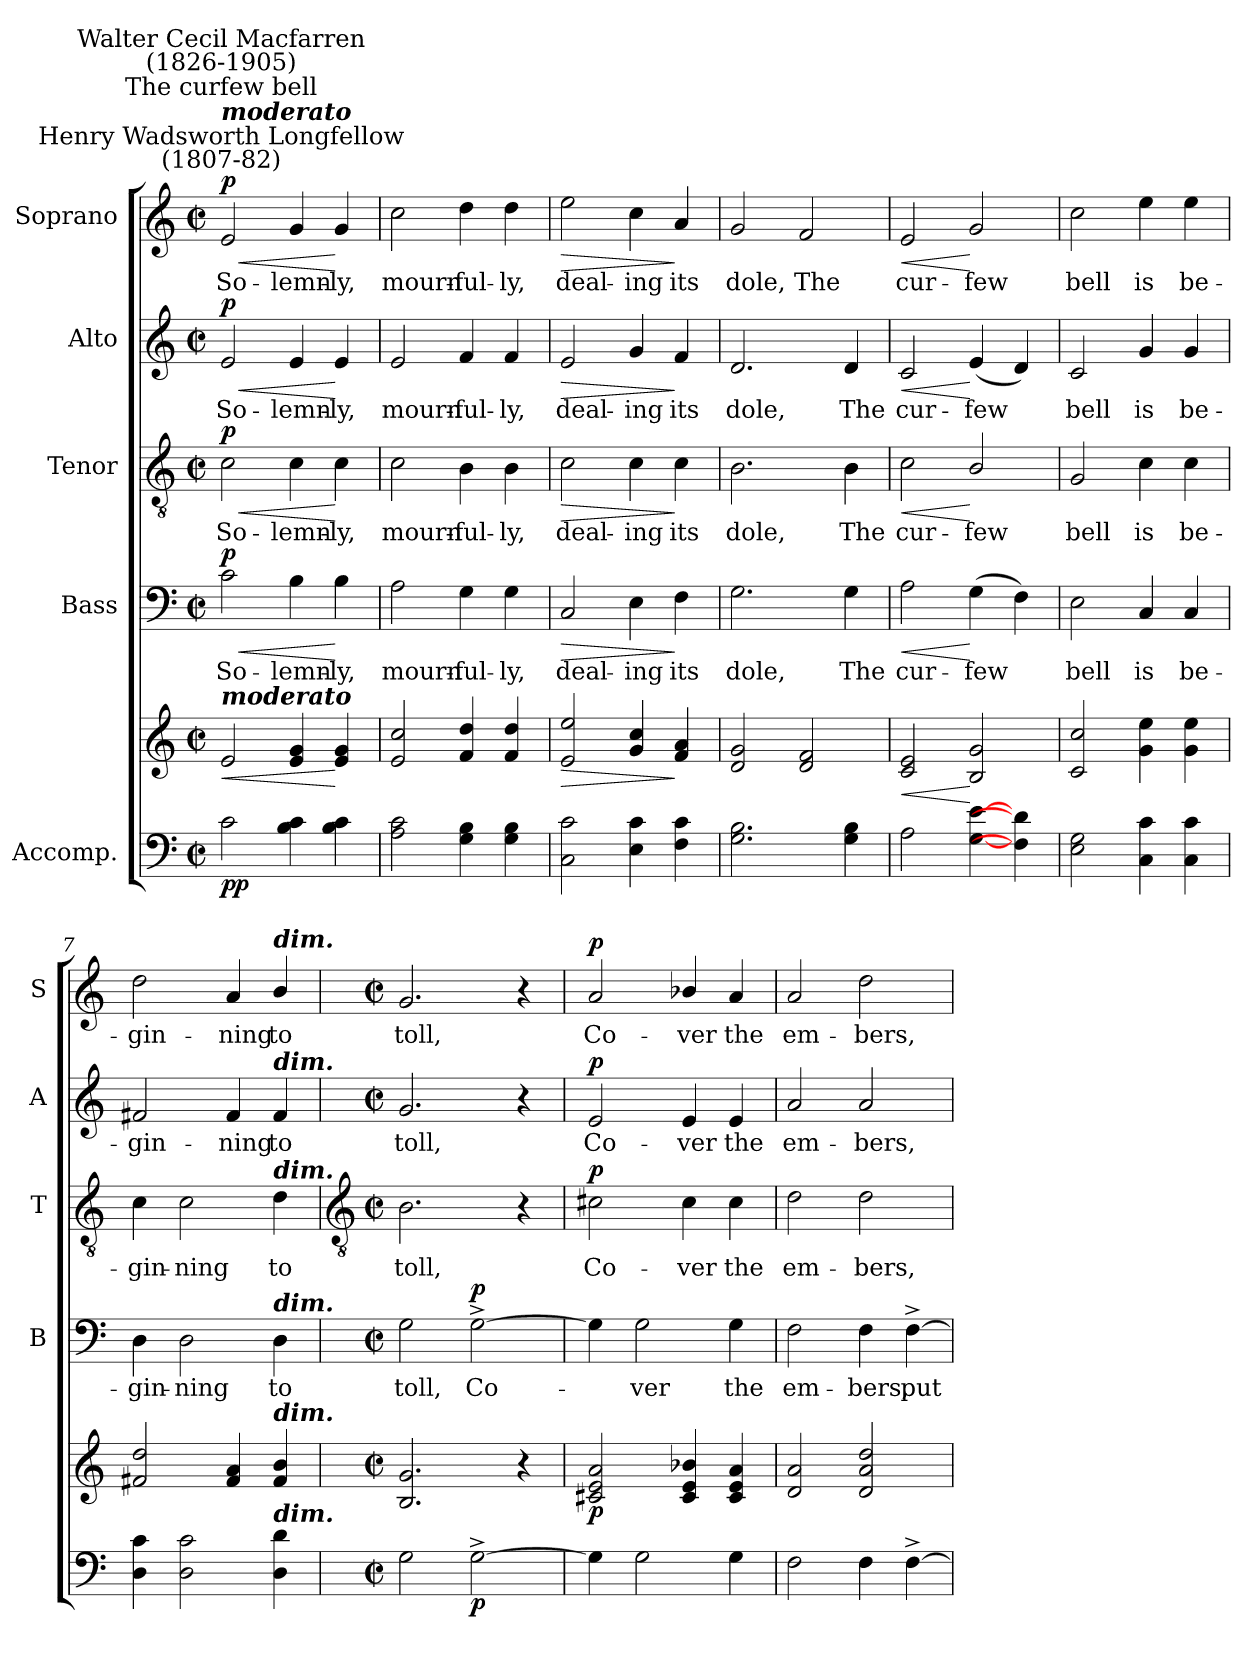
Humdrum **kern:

**kern	**kern	**dynam	**kern	**text	**dynam	**kern	**text	**dynam	**kern	**text	**dynam	**kern	**text	**dynam
*part5	*part5	*part5	*part4	*part4	*part4	*part3	*part3	*part3	*part2	*part2	*part2	*part1	*part1	*part1
*staff6	*staff5	*staff5/6	*staff4	*staff4	*staff4	*staff3	*staff3	*staff3	*staff2	*staff2	*staff2	*staff1	*staff1	*staff1
*I"Accomp.	*	*	*I"Bass	*	*	*I"Tenor	*	*	*I"Alto	*	*	*I"Soprano	*	*
*	*	*	*I'B	*	*	*I'T	*	*	*I'A	*	*	*I'S	*	*
*clefF4	*clefG2	*	*clefF4	*	*	*clefGv2	*	*	*clefG2	*	*	*clefG2	*	*
*k[]	*k[]	*	*k[]	*	*	*k[]	*	*	*k[]	*	*	*k[]	*	*
*C:	*C:	*	*C:	*	*	*C:	*	*	*C:	*	*	*C:	*	*
*M2/2	*M2/2	*	*M2/2	*	*	*M2/2	*	*	*M2/2	*	*	*M2/2	*	*
*met(c|)	*met(c|)	*	*met(c|)	*	*	*met(c|)	*	*	*met(c|)	*	*	*met(c|)	*	*
*MM152	*MM152	*	*MM152	*	*	*MM152	*	*	*MM152	*	*	*MM152	*	*
=1	=1	=1	=1	=1	=1	=1	=1	=1	=1	=1	=1	=1	=1	=1
!	!	!	!	!	!	!	!	!	!	!	!	!LO:TX:a:cj:t=Henry Wadsworth Longfellow\n(1807-82)	!	!
!	!	!	!	!	!	!	!	!	!	!	!	!LO:TX:a:Bi:t=moderato	!	!
!	!	!	!	!	!	!	!	!	!	!	!	!LO:TX:a:cj:t=The curfew bell	!	!
!	!	!	!	!	!	!	!	!	!	!	!	!LO:TX:a:cj:t=Walter Cecil Macfarren\n(1826-1905)	!	!
!	!LO:TX:a:Bi:t=moderato	!	!	!	!	!	!	!	!	!	!	!	!	!
!	!	!LO:HP:b	!	!LO:LY:b	!LO:HP:b	!	!LO:LY:b	!LO:HP:b	!	!LO:LY:b	!LO:HP:b	!	!LO:LY:b	!LO:HP:b
!	!	!LO:DY:n=1:b=2	!	!	!	!	!	!	!	!	!	!	!	!
!	!	!LO:DY:n=2:b	!	!	!LO:DY:n=1:b	!	!	!LO:DY:n=1:b	!	!	!LO:DY:n=1:b	!	!	!LO:DY:n=1:b
2c	2e	< p p	2c	So-	< p	2c	So-	< p	2e	So-	< p	2e	So-	< p
!	!	!	!	!LO:LY:b	!	!	!LO:LY:b	!	!	!LO:LY:b	!	!	!LO:LY:b	!
4B 4c	4e 4g	.	4B	-lemn-	.	4c	-lemn-	.	4e	-lemn-	.	4g	-lemn-	.
!	!	!	!	!LO:LY:b	!	!	!LO:LY:b	!	!	!LO:LY:b	!	!	!LO:LY:b	!
4B 4c	4e 4g	[	4B	-ly,	[	4c	-ly,	[	4e	-ly,	[	4g	-ly,	[
=2	=2	=2	=2	=2	=2	=2	=2	=2	=2	=2	=2	=2	=2	=2
!	!	!	!	!LO:LY:b	!	!	!LO:LY:b	!	!	!LO:LY:b	!	!	!LO:LY:b	!
2A 2c	2e 2cc	.	2A	mourn-	.	2c	mourn-	.	2e	mourn-	.	2cc	mourn-	.
!	!	!	!	!LO:LY:b	!	!	!LO:LY:b	!	!	!LO:LY:b	!	!	!LO:LY:b	!
4G 4B	4f 4dd	.	4G	-ful-	.	4B	-ful-	.	4f	-ful-	.	4dd	-ful-	.
!	!	!	!	!LO:LY:b	!	!	!LO:LY:b	!	!	!LO:LY:b	!	!	!LO:LY:b	!
4G 4B	4f 4dd	.	4G	-ly,	.	4B	-ly,	.	4f	-ly,	.	4dd	-ly,	.
=3	=3	=3	=3	=3	=3	=3	=3	=3	=3	=3	=3	=3	=3	=3
!	!	!LO:HP:b	!	!LO:LY:b	!LO:HP:b	!	!LO:LY:b	!LO:HP:b	!	!LO:LY:b	!LO:HP:b	!	!LO:LY:b	!LO:HP:b
2C 2c	2e 2ee	>	2C	deal-	>	2c	deal-	>	2e	deal-	>	2ee	deal-	>
!	!	!	!	!LO:LY:b	!	!	!LO:LY:b	!	!	!LO:LY:b	!	!	!LO:LY:b	!
4E 4c	4g 4cc	.	4E	-ing	.	4c	-ing	.	4g	-ing	.	4cc	-ing	.
!	!	!	!	!LO:LY:b	!	!	!LO:LY:b	!	!	!LO:LY:b	!	!	!LO:LY:b	!
4F 4c	4f 4a	]	4F	its	]	4c	its	]	4f	its	]	4a	its	]
=4	=4	=4	=4	=4	=4	=4	=4	=4	=4	=4	=4	=4	=4	=4
!	!	!	!	!LO:LY:b	!	!	!LO:LY:b	!	!	!LO:LY:b	!	!	!LO:LY:b	!
2.G 2.B	2d 2g	.	2.G	dole,	.	2.B	dole,	.	2.d	dole,	.	2g	dole,	.
!	!	!	!	!	!	!	!	!	!	!	!	!	!LO:LY:b	!
.	2d 2f	.	.	.	.	.	.	.	.	.	.	2f	The	.
!	!	!	!	!LO:LY:b	!	!	!LO:LY:b	!	!	!LO:LY:b	!	!	!	!
4G 4B	.	.	4G	The	.	4B	The	.	4d	The	.	.	.	.
=5	=5	=5	=5	=5	=5	=5	=5	=5	=5	=5	=5	=5	=5	=5
!	!	!LO:HP:b	!	!LO:LY:b	!LO:HP:b	!	!LO:LY:b	!LO:HP:b	!	!LO:LY:b	!LO:HP:b	!	!LO:LY:b	!LO:HP:b
2A	2c 2e	<	2A	cur-	<	2c	cur-	<	2c	cur-	<	2e	cur-	<
!	!	!	!	!LO:LY:b	!	!	!LO:LY:b	!	!	!LO:LY:b	!	!	!LO:LY:b	!
[4G [4e	2B 2g	[	(>4G	-few	[	2B/	-few	[	(<4e	-few	[	2g	-few	[
4F] 4d]	.	.	4F)	.	.	.	.	.	4d)	.	.	.	.	.
=6	=6	=6	=6	=6	=6	=6	=6	=6	=6	=6	=6	=6	=6	=6
!	!	!	!	!LO:LY:b	!	!	!LO:LY:b	!	!	!LO:LY:b	!	!	!LO:LY:b	!
2E 2G	2c 2cc	.	2E	bell	.	2G	bell	.	2c	bell	.	2cc	bell	.
!	!	!	!	!LO:LY:b	!	!	!LO:LY:b	!	!	!LO:LY:b	!	!	!LO:LY:b	!
4C 4c	4g 4ee	.	4C	is	.	4c	is	.	4g	is	.	4ee	is	.
!	!	!	!	!LO:LY:b	!	!	!LO:LY:b	!	!	!LO:LY:b	!	!	!LO:LY:b	!
4C 4c	4g 4ee	.	4C	be-	.	4c	be-	.	4g	be-	.	4ee	be-	.
=7	=7	=7	=7	=7	=7	=7	=7	=7	=7	=7	=7	=7	=7	=7
!	!	!	!	!LO:LY:b	!	!	!LO:LY:b	!	!	!LO:LY:b	!	!	!LO:LY:b	!
4D 4c	2f#X 2dd	.	4D	-gin-	.	4c	-gin-	.	2f#X	-gin-	.	2dd	-gin-	.
!	!	!	!	!LO:LY:b	!	!	!LO:LY:b	!	!	!	!	!	!	!
2D 2c	.	.	2D	-ning	.	2c	-ning	.	.	.	.	.	.	.
!	!	!	!	!	!	!	!	!	!	!LO:LY:b	!	!	!LO:LY:b	!
.	4f# 4a	.	.	.	.	.	.	.	4f#	-ning	.	4a	-ning	.
!	!	!	!	!	!	!	!	!	!	!	!	!LO:TX:a:Bi:t=dim.	!	!
!	!	!	!	!	!	!	!	!	!LO:TX:a:Bi:t=dim.	!	!	!	!	!
!	!	!	!	!	!	!LO:TX:a:Bi:t=dim.	!	!	!	!	!	!	!	!
!	!	!	!LO:TX:a:Bi:t=dim.	!	!	!	!	!	!	!	!	!	!	!
!	!LO:TX:a:Bi:t=dim.	!	!	!	!	!	!	!	!	!	!	!	!	!
!LO:TX:a:Bi:t=dim.	!	!	!	!	!	!	!	!	!	!	!	!	!	!
!	!	!	!	!LO:LY:b	!	!	!LO:LY:b	!	!	!LO:LY:b	!	!	!LO:LY:b	!
4D\ 4d\	4f#/ 4b/	.	4D	to	.	4d	to	.	4f#	to	.	4b/	to	.
!!LO:LB:g=z
=8	=8	=8	=8	=8	=8	=8	=8	=8	=8	=8	=8	=8	=8	=8
*	*	*	*	*	*	*clefGv2	*	*	*	*	*	*	*	*
*M2/2	*M2/2	*	*M2/2	*	*	*M2/2	*	*	*M2/2	*	*	*M2/2	*	*
*met(c|)	*met(c|)	*	*met(c|)	*	*	*met(c|)	*	*	*met(c|)	*	*	*met(c|)	*	*
!	!	!	!	!LO:LY:b	!	!	!LO:LY:b	!	!	!LO:LY:b	!	!	!LO:LY:b	!
2G	2.B 2.g	.	2G	toll,	.	2.B	toll,	.	2.g	toll,	.	2.g	toll,	.
!	!	!LO:DY:b=2	!	!LO:LY:b	!LO:DY:b	!	!	!	!	!	!	!	!	!
[2G^	.	p	[2G^	Co-	p	.	.	.	.	.	.	.	.	.
.	4r	.	.	.	.	4r	.	.	4r	.	.	4r	.	.
=9	=9	=9	=9	=9	=9	=9	=9	=9	=9	=9	=9	=9	=9	=9
!	!	!LO:DY:b	!	!	!	!	!LO:LY:b	!LO:DY:b	!	!LO:LY:b	!LO:DY:b	!	!LO:LY:b	!LO:DY:b
4G]	2c#X 2e 2a	p	4G]	.	.	2c#X	Co-	p	2e	Co-	p	2a	Co-	p
!	!	!	!	!LO:LY:b	!	!	!	!	!	!	!	!	!	!
2G	.	.	2G	ver	.	.	.	.	.	.	.	.	.	.
!	!	!	!	!	!	!	!LO:LY:b	!	!	!LO:LY:b	!	!	!LO:LY:b	!
.	4c#/ 4e/ 4b-X/	.	.	.	.	4c#	-ver	.	4e	-ver	.	4b-X/	-ver	.
!	!	!	!	!LO:LY:b	!	!	!LO:LY:b	!	!	!LO:LY:b	!	!	!LO:LY:b	!
4G	4c# 4e 4a	.	4G	the	.	4c#	the	.	4e	the	.	4a	the	.
=10	=10	=10	=10	=10	=10	=10	=10	=10	=10	=10	=10	=10	=10	=10
!	!	!	!	!LO:LY:b	!	!	!LO:LY:b	!	!	!LO:LY:b	!	!	!LO:LY:b	!
2F	2d 2a	.	2F	em-	.	2d	em-	.	2a	em-	.	2a	em-	.
!	!	!	!	!LO:LY:b	!	!	!LO:LY:b	!	!	!LO:LY:b	!	!	!LO:LY:b	!
4F	2d 2a 2dd	.	4F	-bers,	.	2d	-bers,	.	2a	-bers,	.	2dd	-bers,	.
!	!	!	!	!LO:LY:b	!	!	!	!	!	!	!	!	!	!
[4F^	.	.	[4F^	put	.	.	.	.	.	.	.	.	.	.
=	=	=	=	=	=	=	=	=	=	=	=	=	=	=
*-	*-	*-	*-	*-	*-	*-	*-	*-	*-	*-	*-	*-	*-	*-
